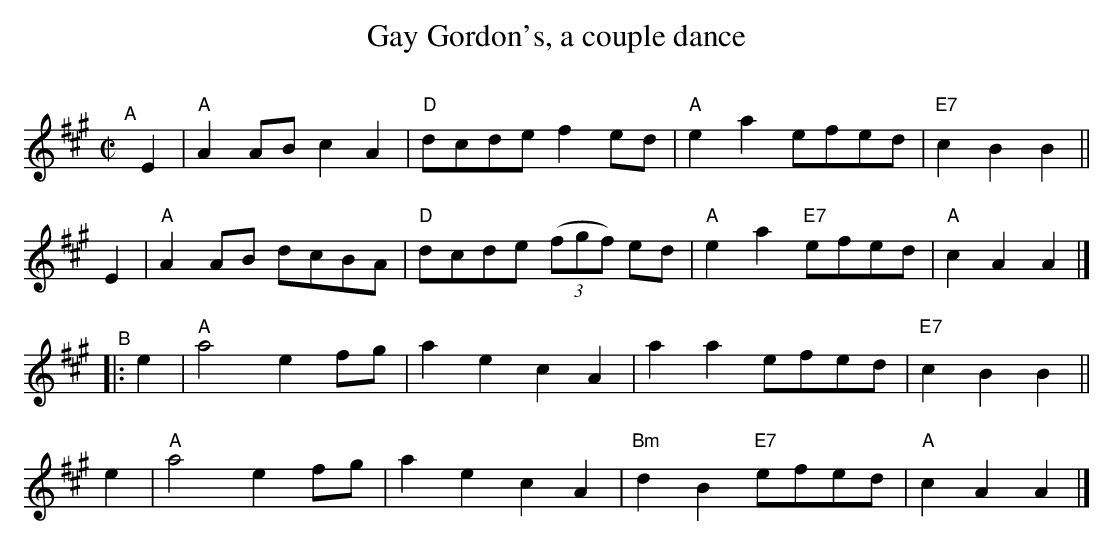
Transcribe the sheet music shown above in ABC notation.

X:1
T: Gay Gordon's, a couple dance
C:
M: C|
L: 1/8
K: A
"^A"[|]\
E2 | "A"A2AB c2A2 | "D"dcde f2ed | "A"e2a2 efed | "E7"c2B2 B2 ||
E2 | "A"A2AB dcBA | "D"dcde ((3fgf) ed | "A"e2a2 "E7"efed | "A"c2A2 A2|]
"^B"|:\
e2 | "A"a4 e2fg | a2e2 c2A2 | a2a2 efed | "E7"c2B2 B2 ||
e2 | "A"a4 e2fg | a2e2 c2A2 | "Bm"d2B2 "E7"efed | "A"c2A2 A2 |]
